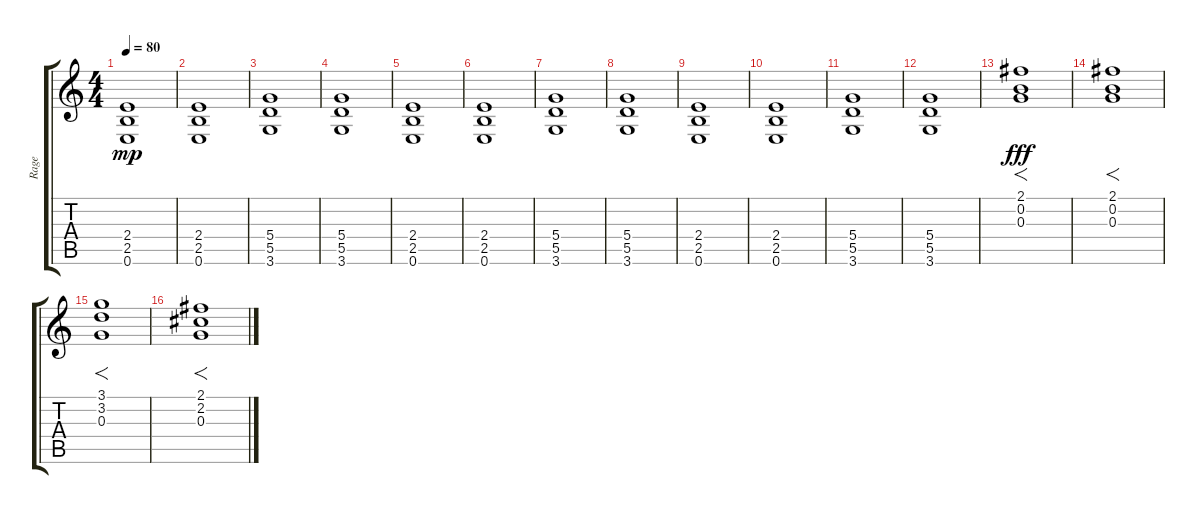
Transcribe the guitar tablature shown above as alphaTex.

\track ("Rage" "Rage") {instrument overdrivenguitar}
\staff {score tabs}
\tuning (E4 B3 G3 D3 A2 E2) {hide}
\ts (4 4)
\tempo 80
\clef g2
\ks c
(2.4 2.5 0.6).1{dy mp balance 5} |
(2.4 2.5 0.6).1 |
(5.4 5.5 3.6).1 |
(5.4 5.5 3.6).1 |
(2.4 2.5 0.6).1 |
(2.4 2.5 0.6).1 |
(5.4 5.5 3.6).1 |
(5.4 5.5 3.6).1 |
(2.4 2.5 0.6).1 |
(2.4 2.5 0.6).1 |
(5.4 5.5 3.6).1 |
(5.4 5.5 3.6).1 |
(2.1 0.2 0.3).1{f dy fff instrument distortionguitar} |
(2.1 0.2 0.3).1{f} |
(3.1 3.2 0.3).1{f} |
(2.1 2.2 0.3).1{f}
